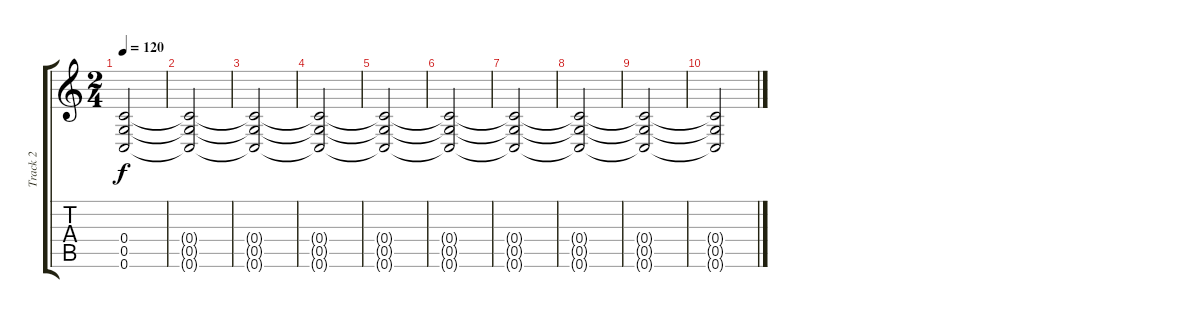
\track ("Track 2" "Track 2") {instrument distortionguitar}
\staff {score tabs}
\tuning (D4 A3 F3 C3 G2 C2) {hide}
\ts (2 4)
\tempo 120
\clef g2
\ks c
(0.4{t} 0.5{t} 0.6{t}).2{dy f} |
(0.4{t} 0.5{t} 0.6{t}).2 |
(0.4{t} 0.5{t} 0.6{t}).2{volume 0} |
(0.4{t} 0.5{t} 0.6{t}).2 |
(0.4{t} 0.5{t} 0.6{t}).2 |
(0.4{t} 0.5{t} 0.6{t}).2 |
(0.4{t} 0.5{t} 0.6{t}).2 |
(0.4{t} 0.5{t} 0.6{t}).2 |
(0.4{t} 0.5{t} 0.6{t}).2 |
(0.4{t} 0.5{t} 0.6{t}).2
